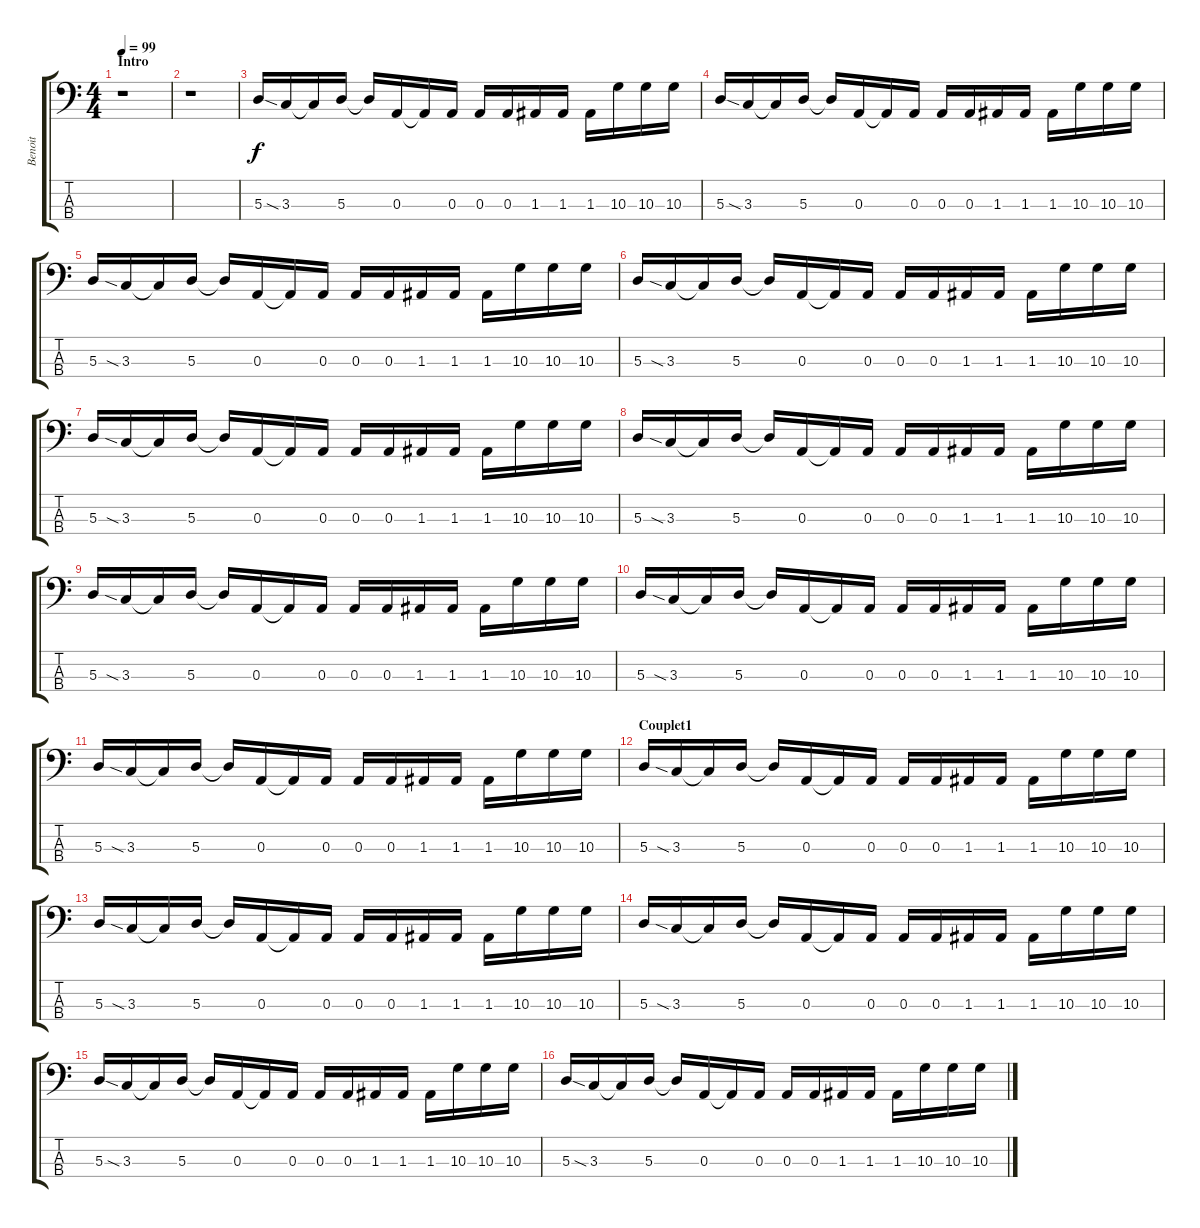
\track ("Benoit" "Benoit") {instrument electricbassfinger}
\staff {score tabs}
\tuning (G2 D2 A1 E1) {hide}
\ts (4 4)
\section ("" "Intro")
\tempo 99
\clef f4
\ks c
r.1{dy f instrument electricbassfinger} |
r.1 |
5.3.16 3.3{sia}.16 3.3{t}.16 5.3.16 5.3{t}.16 0.3.16 0.3{t}.16 0.3.16 0.3.16 0.3.16 1.3.16 1.3.16 1.3.16 10.3.16 10.3.16 10.3.16 |
5.3.16 3.3{sia}.16 3.3{t}.16 5.3.16 5.3{t}.16 0.3.16 0.3{t}.16 0.3.16 0.3.16 0.3.16 1.3.16 1.3.16 1.3.16 10.3.16 10.3.16 10.3.16 |
5.3.16 3.3{sia}.16 3.3{t}.16 5.3.16 5.3{t}.16 0.3.16 0.3{t}.16 0.3.16 0.3.16 0.3.16 1.3.16 1.3.16 1.3.16 10.3.16 10.3.16 10.3.16 |
5.3.16 3.3{sia}.16 3.3{t}.16 5.3.16 5.3{t}.16 0.3.16 0.3{t}.16 0.3.16 0.3.16 0.3.16 1.3.16 1.3.16 1.3.16 10.3.16 10.3.16 10.3.16 |
5.3.16 3.3{sia}.16 3.3{t}.16 5.3.16 5.3{t}.16 0.3.16 0.3{t}.16 0.3.16 0.3.16 0.3.16 1.3.16 1.3.16 1.3.16 10.3.16 10.3.16 10.3.16 |
5.3.16 3.3{sia}.16 3.3{t}.16 5.3.16 5.3{t}.16 0.3.16 0.3{t}.16 0.3.16 0.3.16 0.3.16 1.3.16 1.3.16 1.3.16 10.3.16 10.3.16 10.3.16 |
5.3.16 3.3{sia}.16 3.3{t}.16 5.3.16 5.3{t}.16 0.3.16 0.3{t}.16 0.3.16 0.3.16 0.3.16 1.3.16 1.3.16 1.3.16 10.3.16 10.3.16 10.3.16 |
5.3.16 3.3{sia}.16 3.3{t}.16 5.3.16 5.3{t}.16 0.3.16 0.3{t}.16 0.3.16 0.3.16 0.3.16 1.3.16 1.3.16 1.3.16 10.3.16 10.3.16 10.3.16 |
5.3.16 3.3{sia}.16 3.3{t}.16 5.3.16 5.3{t}.16 0.3.16 0.3{t}.16 0.3.16 0.3.16 0.3.16 1.3.16 1.3.16 1.3.16 10.3.16 10.3.16 10.3.16 |
\section ("" "Couplet1")
5.3.16 3.3{sia}.16 3.3{t}.16 5.3.16 5.3{t}.16 0.3.16 0.3{t}.16 0.3.16 0.3.16 0.3.16 1.3.16 1.3.16 1.3.16 10.3.16 10.3.16 10.3.16 |
5.3.16 3.3{sia}.16 3.3{t}.16 5.3.16 5.3{t}.16 0.3.16 0.3{t}.16 0.3.16 0.3.16 0.3.16 1.3.16 1.3.16 1.3.16 10.3.16 10.3.16 10.3.16 |
5.3.16 3.3{sia}.16 3.3{t}.16 5.3.16 5.3{t}.16 0.3.16 0.3{t}.16 0.3.16 0.3.16 0.3.16 1.3.16 1.3.16 1.3.16 10.3.16 10.3.16 10.3.16 |
5.3.16 3.3{sia}.16 3.3{t}.16 5.3.16 5.3{t}.16 0.3.16 0.3{t}.16 0.3.16 0.3.16 0.3.16 1.3.16 1.3.16 1.3.16 10.3.16 10.3.16 10.3.16 |
5.3.16 3.3{sia}.16 3.3{t}.16 5.3.16 5.3{t}.16 0.3.16 0.3{t}.16 0.3.16 0.3.16 0.3.16 1.3.16 1.3.16 1.3.16 10.3.16 10.3.16 10.3.16
